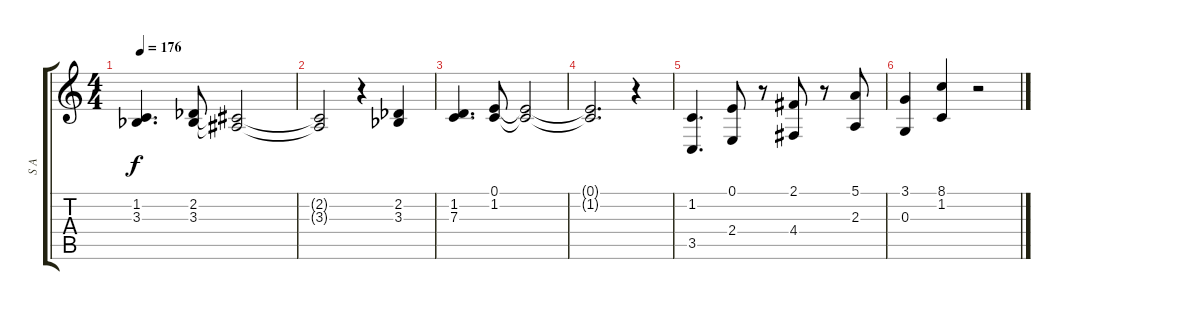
\track ("S A" "S A") {instrument voiceoohs}
\staff {score tabs}
\tuning (E4 B3 G3 D3 A2 E2) {hide}
\ts (4 4)
\tempo 176
\clef g2
\ks c
(1.2 3.3{acc b}).4{d dy f} (2.2{acc b} 3.3{acc b}).8 (2.2{t} 3.3{t}).2 |
(2.2{t} 3.3{t}).2 r.4 (2.2{acc b} 3.3{acc b}).4 |
(1.2 7.3).4{d} (0.1 1.2).8 (0.1{t} 1.2{t}).2 |
(0.1{t} 1.2{t}).2{d} r.4 |
(1.2 3.5).4{d} (0.1 2.4).8 r.8 (2.1 4.4).8 r.8 (5.1 2.3).8 |
(3.1 0.3).4 (8.1 1.2).4 r.2
